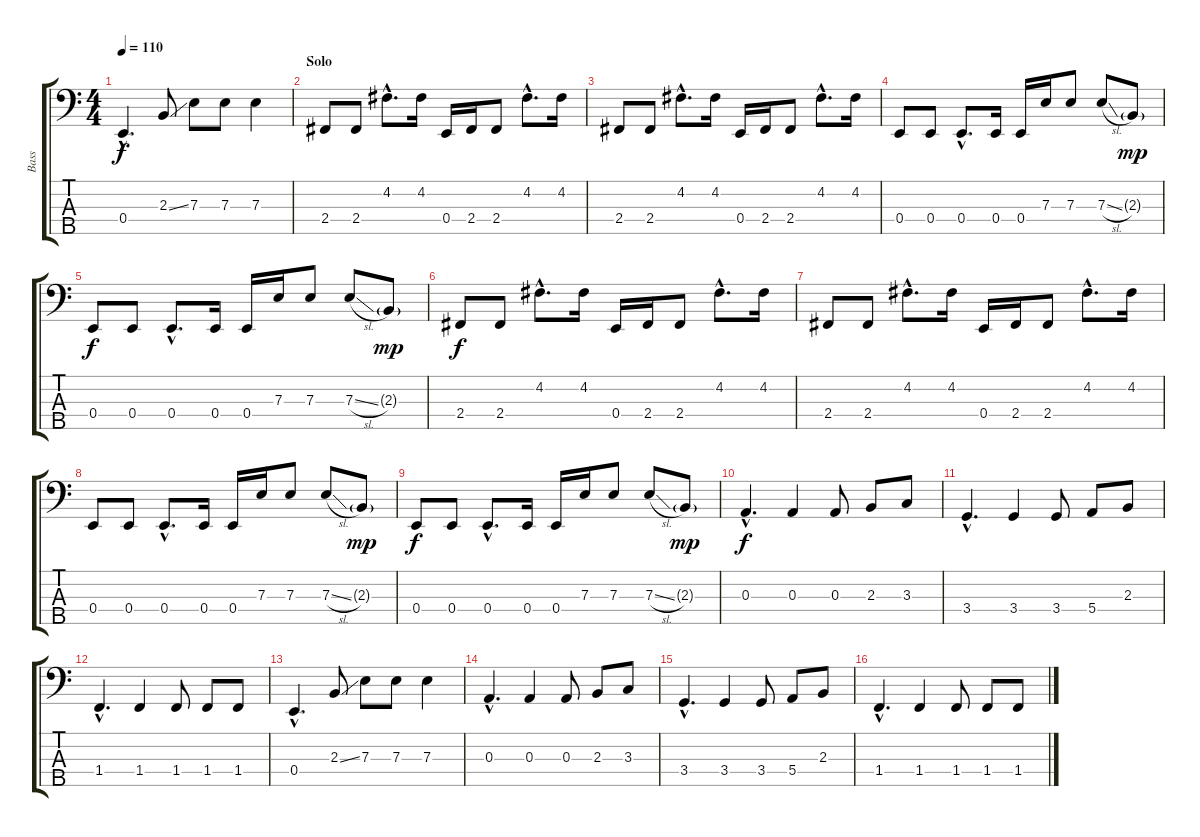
\track ("Bass" "Bass") {instrument electricbassfinger}
\staff {score tabs}
\tuning (G2 D2 A1 E1 B0) {hide}
\ts (4 4)
\tempo 110
\clef f4
\ks c
0.4{hac}.4{d dy f} 2.3{ss}.8 7.3.8 7.3.8 7.3.4 |
\section ("" "Solo")
2.4.8 2.4.8 4.2{hac}.8{d} 4.2.16 0.4.16 2.4.16 2.4.8 4.2{hac}.8{d} 4.2.16 |
2.4.8 2.4.8 4.2{hac}.8{d} 4.2.16 0.4.16 2.4.16 2.4.8 4.2{hac}.8{d} 4.2.16 |
0.4.8 0.4.8 0.4{hac}.8{d} 0.4.16 0.4.16 7.3.16 7.3.8 7.3{sl}.8 2.3{g}.8{dy mp} |
0.4.8{dy f} 0.4.8 0.4{hac}.8{d} 0.4.16 0.4.16 7.3.16 7.3.8 7.3{sl}.8 2.3{g}.8{dy mp} |
2.4.8{dy f} 2.4.8 4.2{hac}.8{d} 4.2.16 0.4.16 2.4.16 2.4.8 4.2{hac}.8{d} 4.2.16 |
2.4.8 2.4.8 4.2{hac}.8{d} 4.2.16 0.4.16 2.4.16 2.4.8 4.2{hac}.8{d} 4.2.16 |
0.4.8 0.4.8 0.4{hac}.8{d} 0.4.16 0.4.16 7.3.16 7.3.8 7.3{sl}.8 2.3{g}.8{dy mp} |
0.4.8{dy f} 0.4.8 0.4{hac}.8{d} 0.4.16 0.4.16 7.3.16 7.3.8 7.3{sl}.8 2.3{g}.8{dy mp} |
\section ("" "")
0.3{hac}.4{d dy f} 0.3.4 0.3.8 2.3.8 3.3.8 |
3.4{hac}.4{d} 3.4.4 3.4.8 5.4.8 2.3.8 |
1.4{hac}.4{d} 1.4.4 1.4.8 1.4.8 1.4.8 |
0.4{hac}.4{d} 2.3{ss}.8 7.3.8 7.3.8 7.3.4 |
0.3{hac}.4{d} 0.3.4 0.3.8 2.3.8 3.3.8 |
3.4{hac}.4{d} 3.4.4 3.4.8 5.4.8 2.3.8 |
1.4{hac}.4{d} 1.4.4 1.4.8 1.4.8 1.4.8
